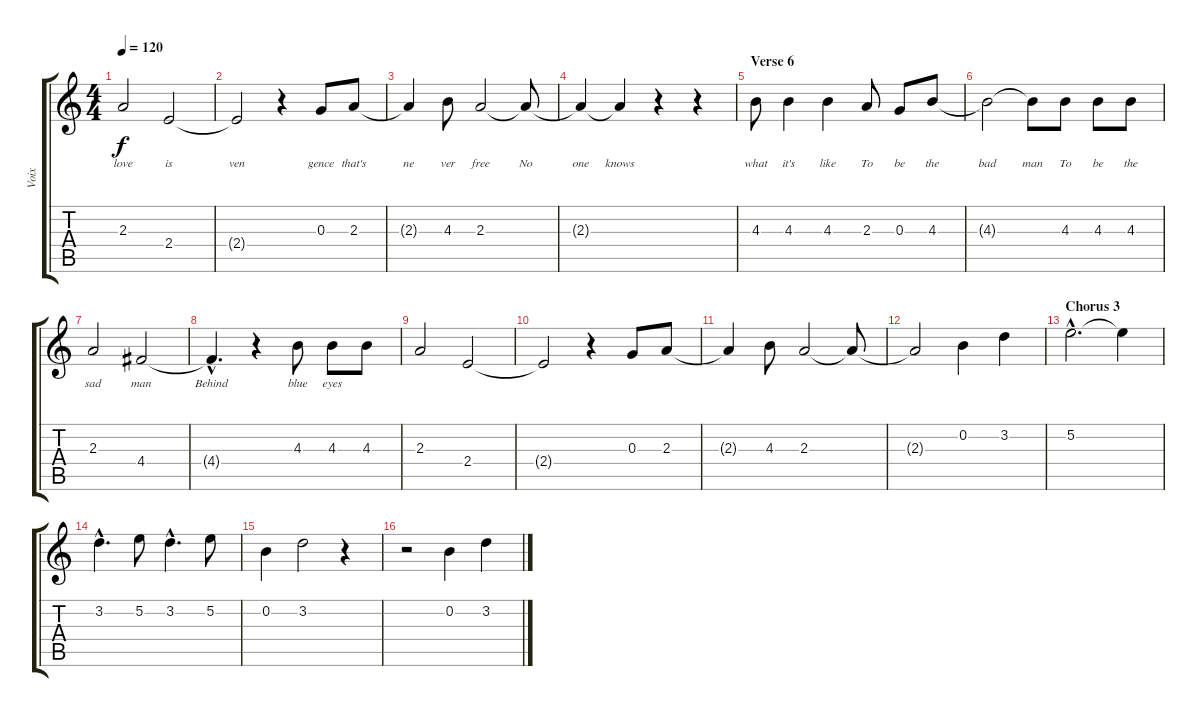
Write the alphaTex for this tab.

\track ("Voix" "Voix") {instrument contrabass}
\staff {score tabs}
\tuning (E4 B3 G3 D3 A2 E2) {hide}
\ts (4 4)
\tempo 120
\clef g2
\ks c
2.3.2{lyrics (0 "love") lyrics (1 "") lyrics (2 "") lyrics (3 "") lyrics (4 "") dy f} 2.4.2{lyrics (0 "is") lyrics (1 "") lyrics (2 "") lyrics (3 "") lyrics (4 "")} |
2.4{t}.2{lyrics (0 "ven") lyrics (1 "") lyrics (2 "") lyrics (3 "") lyrics (4 "")} r.4 0.3.8{lyrics (0 "gence") lyrics (1 "") lyrics (2 "") lyrics (3 "") lyrics (4 "")} 2.3.8{lyrics (0 "that's") lyrics (1 "") lyrics (2 "") lyrics (3 "") lyrics (4 "")} |
2.3{t}.4{lyrics (0 "ne") lyrics (1 "") lyrics (2 "") lyrics (3 "") lyrics (4 "")} 4.3.8{lyrics (0 "ver") lyrics (1 "") lyrics (2 "") lyrics (3 "") lyrics (4 "")} 2.3.2{lyrics (0 "free") lyrics (1 "") lyrics (2 "") lyrics (3 "") lyrics (4 "")} 2.3{t}.8{lyrics (0 "No") lyrics (1 "") lyrics (2 "") lyrics (3 "") lyrics (4 "")} |
2.3{t}.4{lyrics (0 "one") lyrics (1 "") lyrics (2 "") lyrics (3 "") lyrics (4 "")} 2.3{t}.4{lyrics (0 "knows") lyrics (1 "") lyrics (2 "") lyrics (3 "") lyrics (4 "")} r.4 r.4 |
\section ("" "Verse 6")
4.3.8{lyrics (0 "what") lyrics (1 "") lyrics (2 "") lyrics (3 "") lyrics (4 "")} 4.3.4{lyrics (0 "it's") lyrics (1 "") lyrics (2 "") lyrics (3 "") lyrics (4 "")} 4.3.4{lyrics (0 "like") lyrics (1 "") lyrics (2 "") lyrics (3 "") lyrics (4 "")} 2.3.8{lyrics (0 "To") lyrics (1 "") lyrics (2 "") lyrics (3 "") lyrics (4 "")} 0.3.8{lyrics (0 "be") lyrics (1 "") lyrics (2 "") lyrics (3 "") lyrics (4 "")} 4.3.8{lyrics (0 "the") lyrics (1 "") lyrics (2 "") lyrics (3 "") lyrics (4 "")} |
4.3{t}.2{lyrics (0 "bad") lyrics (1 "") lyrics (2 "") lyrics (3 "") lyrics (4 "")} 4.3{t}.8{lyrics (0 "man") lyrics (1 "") lyrics (2 "") lyrics (3 "") lyrics (4 "")} 4.3.8{lyrics (0 "To") lyrics (1 "") lyrics (2 "") lyrics (3 "") lyrics (4 "")} 4.3.8{lyrics (0 "be") lyrics (1 "") lyrics (2 "") lyrics (3 "") lyrics (4 "")} 4.3.8{lyrics (0 "the") lyrics (1 "") lyrics (2 "") lyrics (3 "") lyrics (4 "")} |
2.3.2{lyrics (0 "sad") lyrics (1 "") lyrics (2 "") lyrics (3 "") lyrics (4 "")} 4.4.2{lyrics (0 "man") lyrics (1 "") lyrics (2 "") lyrics (3 "") lyrics (4 "")} |
4.4{hac t}.4{d lyrics (0 "Behind") lyrics (1 "") lyrics (2 "") lyrics (3 "") lyrics (4 "")} r.4 4.3.8{lyrics (0 "blue") lyrics (1 "") lyrics (2 "") lyrics (3 "") lyrics (4 "")} 4.3.8{lyrics (0 "eyes") lyrics (1 "") lyrics (2 "") lyrics (3 "") lyrics (4 "")} 4.3.8 |
2.3.2 2.4.2 |
2.4{t}.2 r.4 0.3.8 2.3.8 |
2.3{t}.4 4.3.8 2.3.2 2.3{t}.8 |
2.3{t}.2 0.2.4 3.2.4 |
\section ("" "Chorus 3")
5.2{hac}.2{d} 5.2{t}.4 |
3.2{hac}.4{d} 5.2.8 3.2{hac}.4{d} 5.2.8 |
0.2.4 3.2.2 r.4 |
r.2 0.2.4 3.2.4
